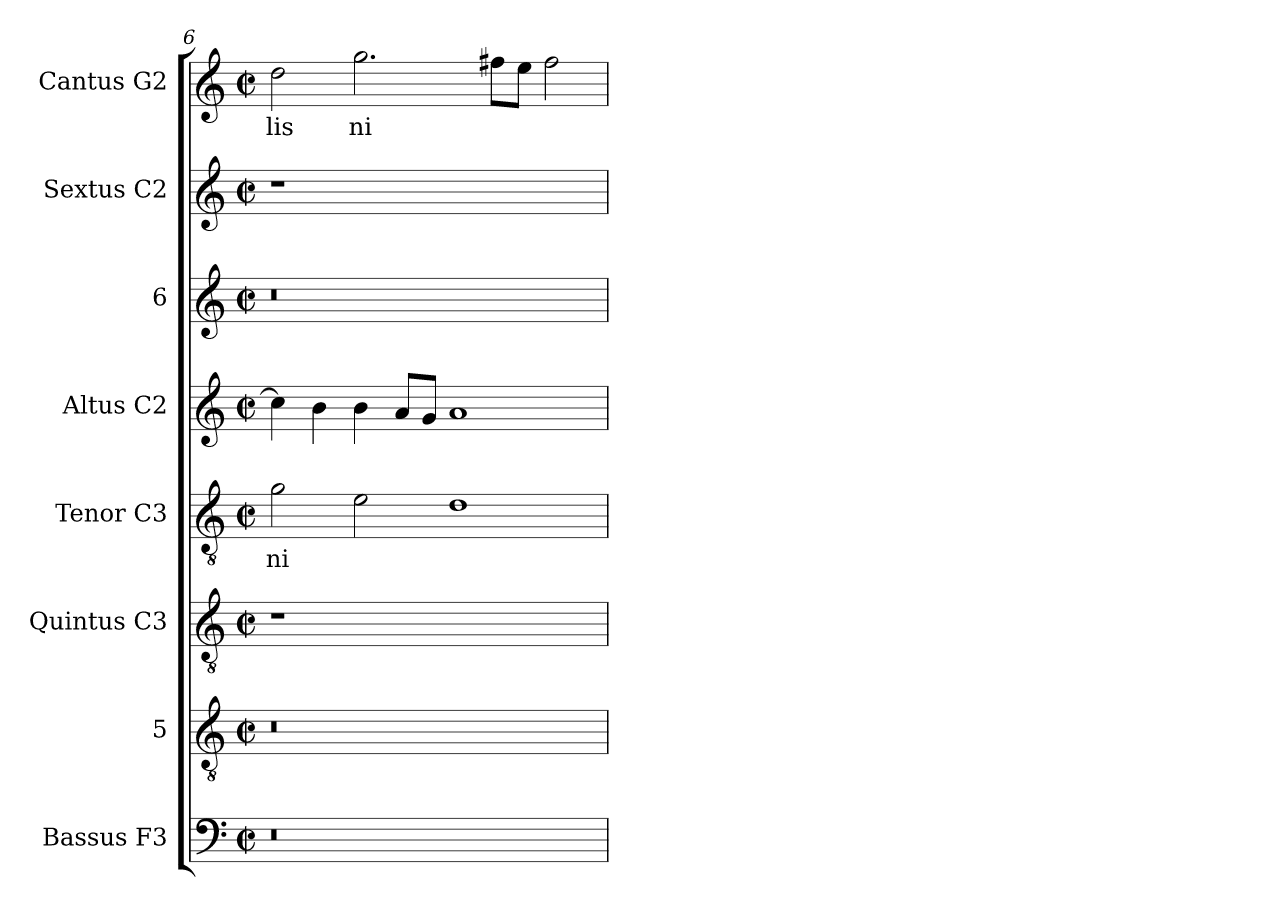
**kern	**kern	**kern	**kern	**text	**kern	**text	**kern	**kern	**kern	**text
*part8	*part7	*part6	*part5	*part5	*part4	*part4	*part3	*part2	*part1	*part1
*staff8	*staff7	*staff6	*staff5	*staff5	*staff4	*staff4	*staff3	*staff2	*staff1	*staff1
*I"Bassus  F3	*I"5	*I"Quintus  C3	*I"Tenor  C3	*	*I"Altus  C2	*	*I"6	*I"Sextus  C2	*I"Cantus  G2	*
*I'B	*	*	*I'T	*	*I'A	*	*	*	*I'C	*
!!LO:LB:g=z
*clefF4	*clefGv2	*clefGv2	*clefGv2	*	*clefG2	*	*clefG2	*clefG2	*clefG2	*
*k[]	*k[]	*k[]	*k[]	*	*k[]	*	*k[]	*k[]	*k[]	*
*C:	*C:	*C:	*C:	*	*C:	*	*C:	*C:	*C:	*
*M2/2	*M2/2	*M2/2	*M2/2	*	*M2/2	*	*M2/2	*M2/2	*M2/2	*
*met(c|)	*met(c|)	*met(c|)	*met(c|)	*	*met(c|)	*	*met(c|)	*met(c|)	*met(c|)	*
=6	=6	=6	=6	=6	=6	=6	=6	=6	=6	=6
!	!	!	!	!LO:LY:b:cj	!	!LO:LY:b:cj	!	!	!	!LO:LY:b:cj
0r	0r	1r	2g\	ni-	4cc\]	--	0r	1r	2dd\	-lis
!	!	!	!	!	!	!LO:LY:b:cj	!	!	!	!
.	.	.	.	.	4b\	--	.	.	.	.
!	!	!	!	!LO:LY:b:cj	!	!LO:LY:b:cj	!	!	!	!LO:LY:b:cj
.	.	.	2e\	--	4b\	--	.	.	2.gg\	ni-
!	!	!	!	!	!	!LO:LY:b:cj	!	!	!	!
.	.	.	.	.	8a/L	--	.	.	.	.
!	!	!	!	!	!	!LO:LY:b:cj	!	!	!	!
.	.	.	.	.	8g/J	--	.	.	.	.
!	!	!	!	!LO:LY:b:cj	!	!LO:LY:b:cj	!	!	!	!
.	.	1ryy	1d	--	1a	--	.	1ryy	.	.
!	!	!	!	!	!	!	!	!	!	!LO:LY:b:cj
.	.	.	.	.	.	.	.	.	8ff#X\L	--
!	!	!	!	!	!	!	!	!	!	!LO:LY:b:cj
.	.	.	.	.	.	.	.	.	8ee\J	--
!	!	!	!	!	!	!	!	!	!	!LO:LY:b:cj
.	.	.	.	.	.	.	.	.	2ff#\	--
=	=	=	=	=	=	=	=	=	=	=
*-	*-	*-	*-	*-	*-	*-	*-	*-	*-	*-
